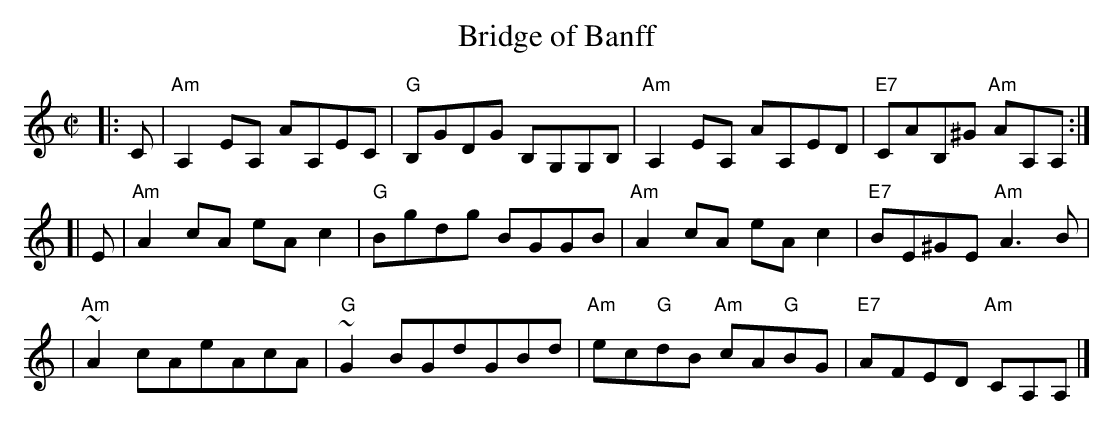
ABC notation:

X:1
T: Bridge of Banff
M: C|
L: 1/8
K: Am
|: C \
| "Am"A,2EA, AA,EC | "G"B,GDG B,G,G,B, | "Am"A,2EA, AA,ED | "E7"CAB,^G "Am"AA,A, :|
[| E \
| "Am"A2cA eAc2 | "G"Bgdg BGGB |  "Am"A2cA eAc2 | "E7"BE^GE "Am"A3B |
| "Am"~A2cAeAcA | "G"~G2BGdGBd |  "Am"ec"G"dB "Am"cA"G"BG | "E7"AFED "Am"CA,A, |]
x8 x8 x8 x8 x8 x8 x8 x8 |
x8 x8 x8 x8 x8 x8 x8 x8 |
x8 x8 x8 x8 x8 x8 x8 x8 |
x8 x8 x8 x8 x8 x8 x8 x8 |
x8 x8 x8 x8 x8 x8 x8 x8 |
x8 x8 x8 x8 x8 x8 x8 x8 |
